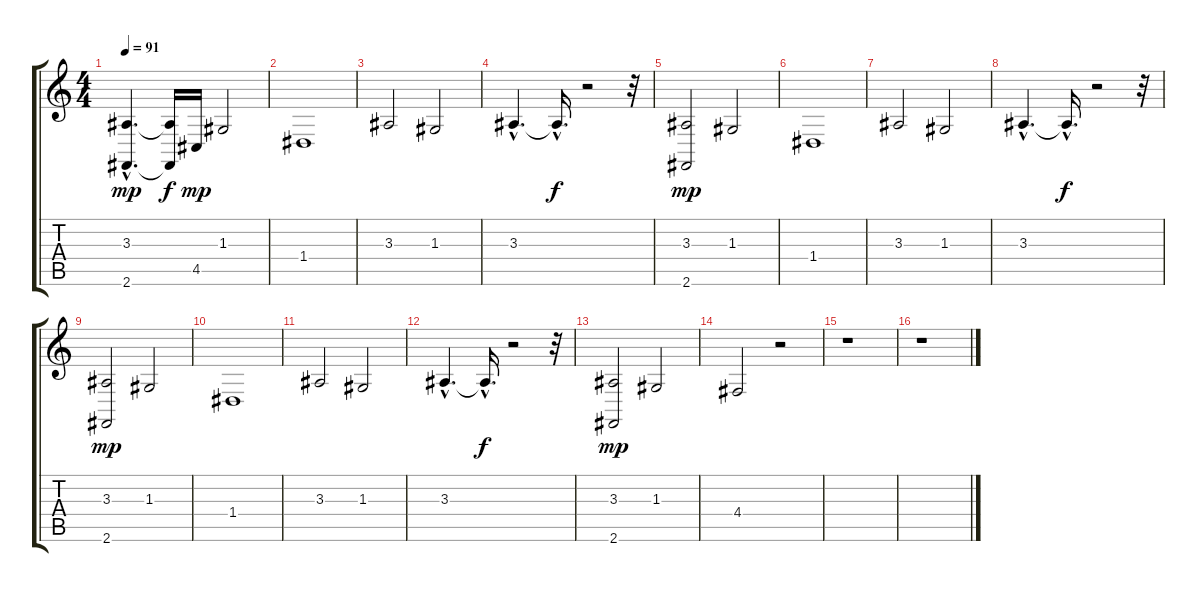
\track "" {instrument pad2warm}
\staff {score tabs}
\tuning (E4 B3 G3 D3 A2 E2) {hide}
\ts (4 4)
\tempo 91
\clef g2
\ks c
(3.3{hac} 2.6{hac}).4{d dy mp} (3.3{t} 2.6{t}).16{dy f} 4.5.16{dy mp} 1.3.2 |
1.4.1 |
3.3.2 1.3.2 |
3.3{hac}.4{d} 3.3{hac t}.16{d dy f} r.2 r.32 |
(3.3 2.6).2{dy mp} 1.3.2 |
1.4.1 |
3.3.2 1.3.2 |
3.3{hac}.4{d} 3.3{hac t}.16{d dy f} r.2 r.32 |
(3.3 2.6).2{dy mp} 1.3.2 |
1.4.1 |
3.3.2 1.3.2 |
3.3{hac}.4{d} 3.3{hac t}.16{d dy f} r.2 r.32 |
(3.3 2.6).2{dy mp} 1.3.2 |
4.4.2 r.2 |
r.1 |
r.1
